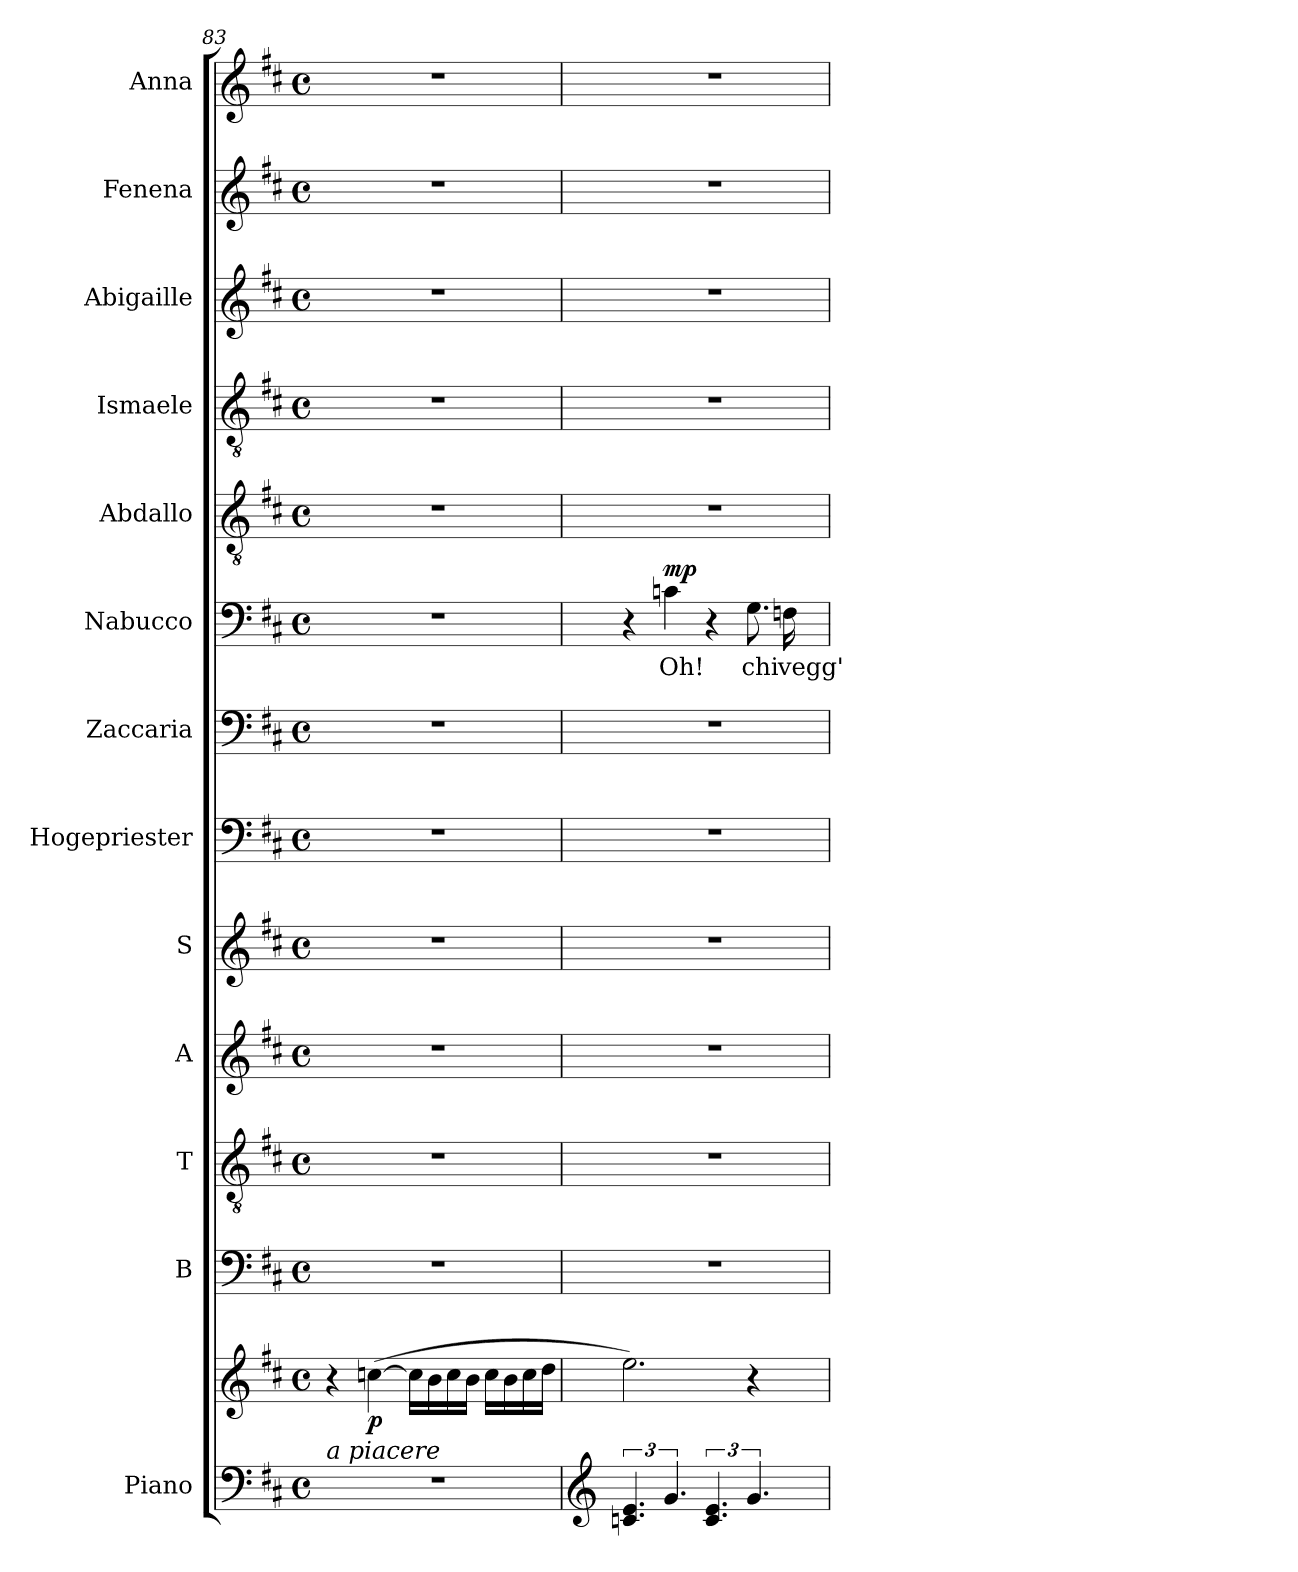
**kern	**kern	**dynam	**kern	**kern	**kern	**kern	**kern	**kern	**kern	**text	**dynam	**kern	**kern	**kern	**kern	**kern
*part13	*part13	*part13	*part12	*part11	*part10	*part9	*part8	*part7	*part6	*part6	*part6	*part5	*part4	*part3	*part2	*part1
*staff14	*staff13	*staff13/14	*staff12	*staff11	*staff10	*staff9	*staff8	*staff7	*staff6	*staff6	*staff6	*staff5	*staff4	*staff3	*staff2	*staff1
*I"Piano	*	*	*I"B	*I"T	*I"A	*I"S	*I"Hogepriester	*I"Zaccaria	*I"Nabucco	*	*	*I"Abdallo	*I"Ismaele	*I"Abigaille	*I"Fenena	*I"Anna
*I'Pno	*	*	*I'B	*I'T	*I'A	*I'S	*	*	*	*	*	*	*	*	*	*
*clefF4	*clefG2	*	*clefF4	*clefGv2	*clefG2	*clefG2	*clefF4	*clefF4	*clefF4	*	*	*clefGv2	*clefGv2	*clefG2	*clefG2	*clefG2
*k[f#c#]	*k[f#c#]	*	*k[f#c#]	*k[f#c#]	*k[f#c#]	*k[f#c#]	*k[f#c#]	*k[f#c#]	*k[f#c#]	*	*	*k[f#c#]	*k[f#c#]	*k[f#c#]	*k[f#c#]	*k[f#c#]
*M4/4	*M4/4	*	*M4/4	*M4/4	*M4/4	*M4/4	*M4/4	*M4/4	*M4/4	*	*	*M4/4	*M4/4	*M4/4	*M4/4	*M4/4
*met(c)	*met(c)	*	*met(c)	*met(c)	*met(c)	*met(c)	*met(c)	*met(c)	*met(c)	*	*	*met(c)	*met(c)	*met(c)	*met(c)	*met(c)
=83	=83	=83	=83	=83	=83	=83	=83	=83	=83	=83	=83	=83	=83	=83	=83	=83
!LO:TX:a:i:t=a piacere	!	!	!	!	!	!	!	!	!	!	!	!	!	!	!	!
1r	4r	.	1r	1r	1r	1r	1r	1r	1r	.	.	1r	1r	1r	1r	1r
!	!	!LO:DY:b	!	!	!	!	!	!	!	!	!	!	!	!	!	!
.	([4ccn\	p	.	.	.	.	.	.	.	.	.	.	.	.	.	.
.	16cc\LL]	.	.	.	.	.	.	.	.	.	.	.	.	.	.	.
.	16b\	.	.	.	.	.	.	.	.	.	.	.	.	.	.	.
.	16cc\	.	.	.	.	.	.	.	.	.	.	.	.	.	.	.
.	16b\JJ	.	.	.	.	.	.	.	.	.	.	.	.	.	.	.
.	16cc\LL	.	.	.	.	.	.	.	.	.	.	.	.	.	.	.
.	16b\	.	.	.	.	.	.	.	.	.	.	.	.	.	.	.
.	16cc\	.	.	.	.	.	.	.	.	.	.	.	.	.	.	.
.	16dd\JJ	.	.	.	.	.	.	.	.	.	.	.	.	.	.	.
!!LO:PB:g=z
=84	=84	=84	=84	=84	=84	=84	=84	=84	=84	=84	=84	=84	=84	=84	=84	=84
*clefG2	*	*	*	*	*	*	*	*	*	*	*	*	*	*	*	*
6.cn/ 6.e/	2.ee\)	.	1r	1r	1r	1r	1r	1r	4r	.	.	1r	1r	1r	1r	1r
!	!	!	!	!	!	!	!	!	!	!LO:LY:b	!LO:DY:a	!	!	!	!	!
6.g/	.	.	.	.	.	.	.	.	4cn\	Oh!	mp	.	.	.	.	.
6.c/ 6.e/	.	.	.	.	.	.	.	.	4r	.	.	.	.	.	.	.
!	!	!	!	!	!	!	!	!	!	!LO:LY:b	!	!	!	!	!	!
6.g/	4r	.	.	.	.	.	.	.	8.G\	chi	.	.	.	.	.	.
!	!	!	!	!	!	!	!	!	!	!LO:LY:b	!	!	!	!	!	!
.	.	.	.	.	.	.	.	.	16Fn\	vegg'	.	.	.	.	.	.
=	=	=	=	=	=	=	=	=	=	=	=	=	=	=	=	=
*-	*-	*-	*-	*-	*-	*-	*-	*-	*-	*-	*-	*-	*-	*-	*-	*-
